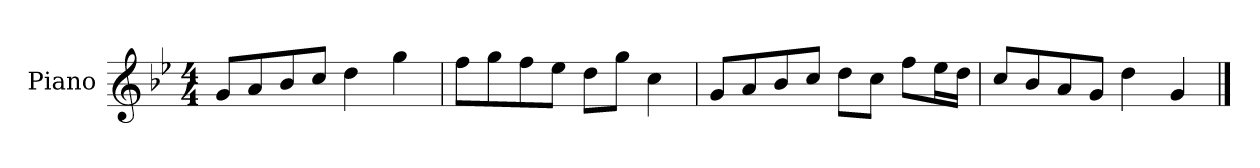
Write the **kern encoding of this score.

**kern
*part1
*staff1
*I"Piano
*I'P-no
*clefG2
*k[b-e-]
*M4/4
*MM90
=1
8g/L
8a/
8b-/
8cc/J
4dd\
4gg\
=2
8ff\L
8gg\
8ff\
8ee-\J
8dd\L
8gg\J
4cc\
=3
8g/L
8a/
8b-/
8cc/J
8dd\L
8cc\J
8ff\L
16ee-\L
16dd\JJ
=4
8cc/L
8b-/
8a/
8g/J
4dd\
4g/
==
*-
